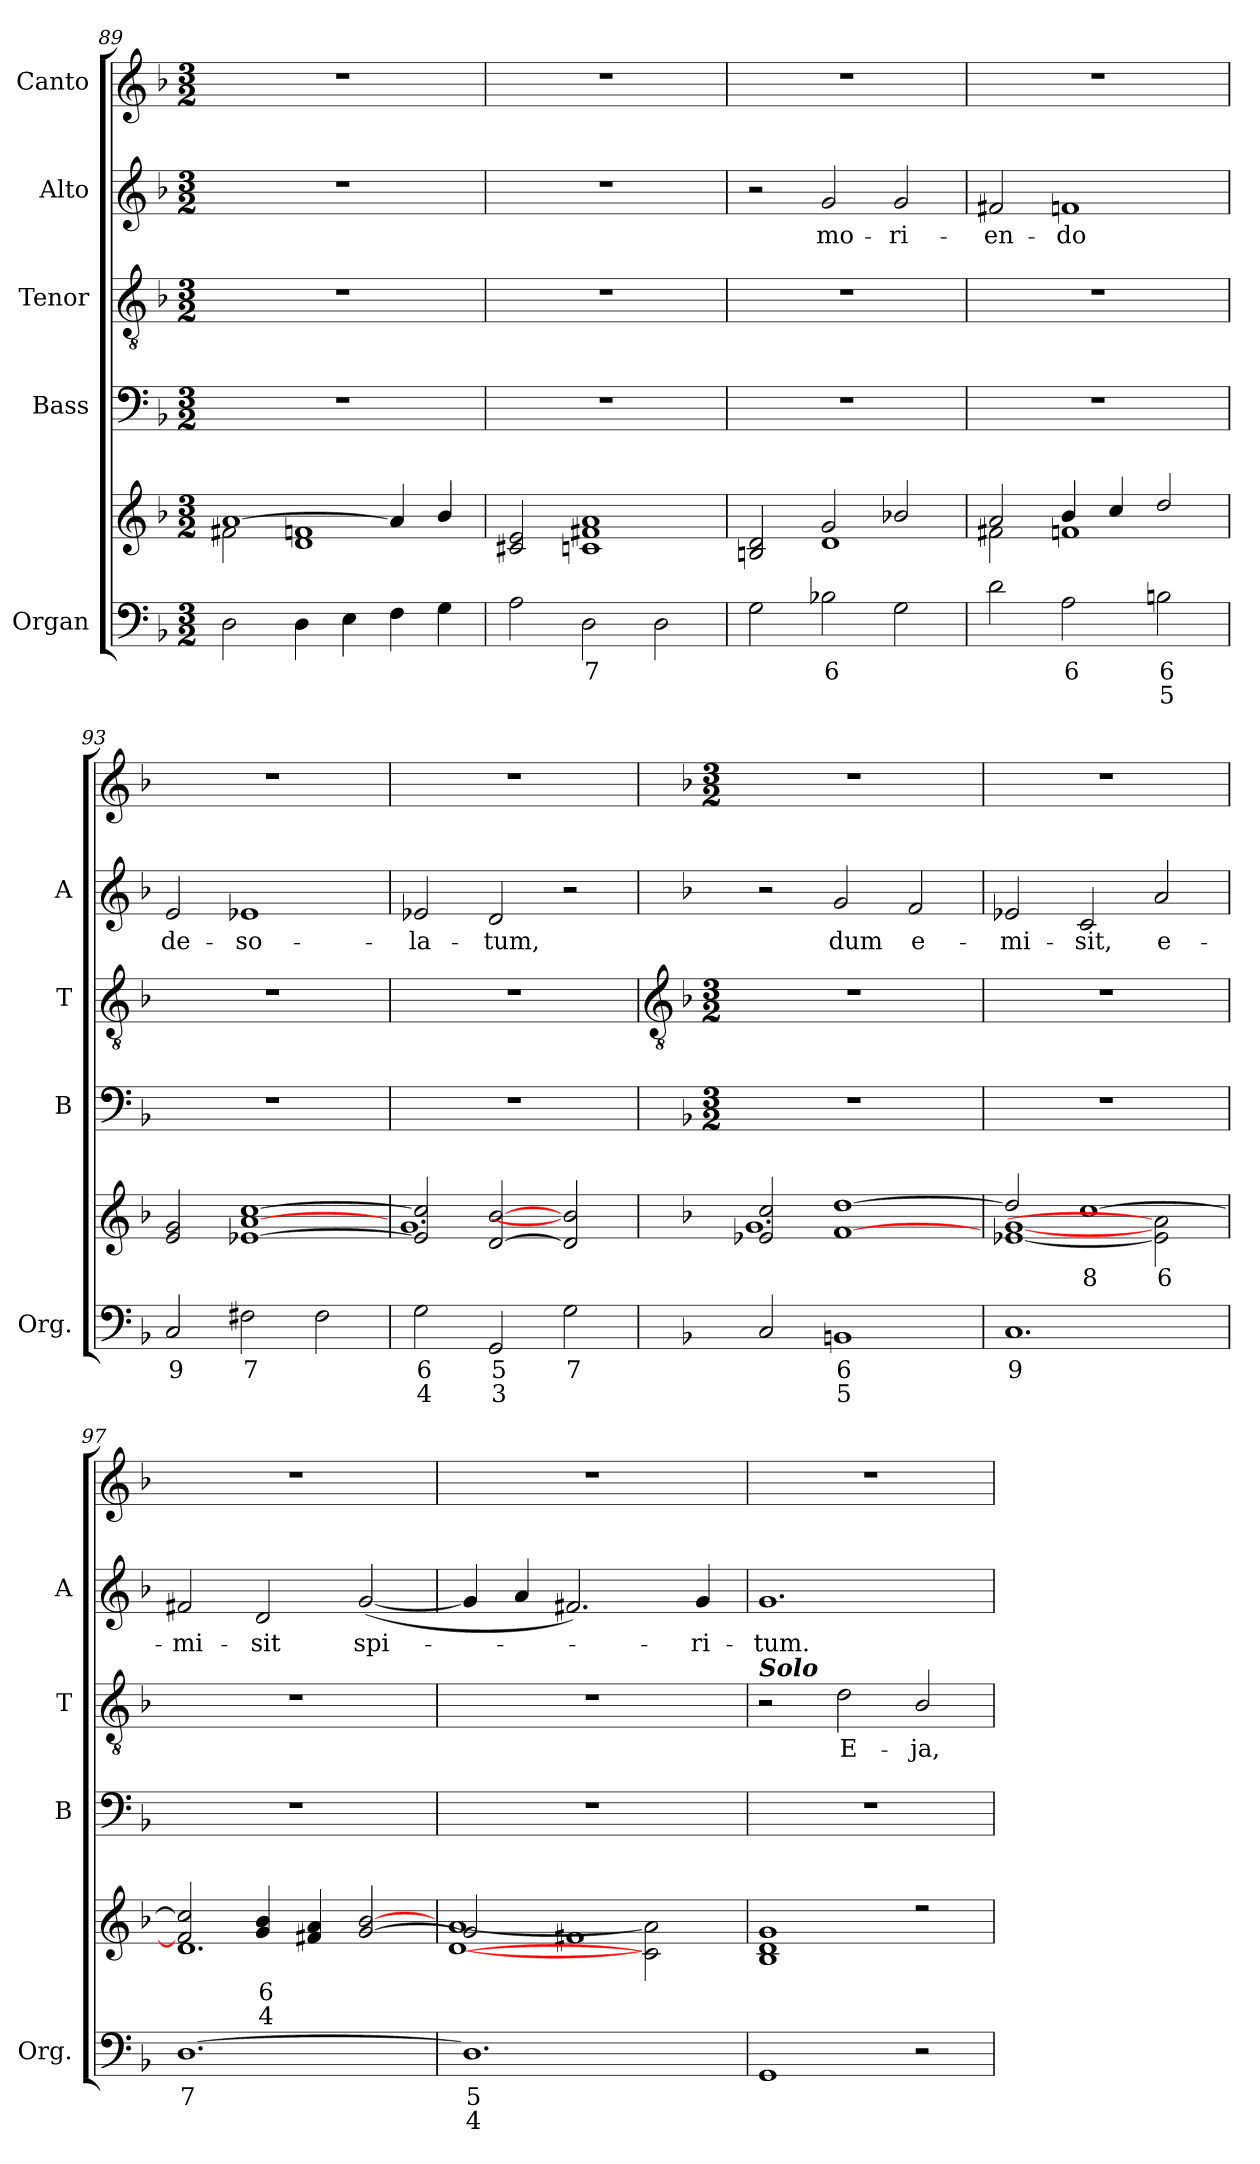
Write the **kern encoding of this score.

**kern	**text	**text	**kern	**text	**text	**kern	**kern	**text	**kern	**text	**kern
*part5	*part5	*part5	*part5	*part5	*part5	*part4	*part3	*part3	*part2	*part2	*part1
*staff6	*staff6	*staff6	*staff5	*staff5	*staff5	*staff4	*staff3	*staff3	*staff2	*staff2	*staff1
*I"Organ	*	*	*	*	*	*I"Bass	*I"Tenor	*	*I"Alto	*	*I"Canto
*I'Org.	*	*	*	*	*	*I'B	*I'T	*	*I'A	*	*
*clefF4	*	*	*clefG2	*	*	*clefF4	*clefGv2	*	*clefG2	*	*clefG2
*k[b-]	*	*	*k[b-]	*	*	*k[b-]	*k[b-]	*	*k[b-]	*	*k[b-]
*F:	*	*	*F:	*	*	*F:	*F:	*	*F:	*	*F:
*M3/2	*	*	*M3/2	*	*	*M3/2	*M3/2	*	*M3/2	*	*M3/2
=89	=89	=89	=89	=89	=89	=89	=89	=89	=89	=89	=89
*	*	*	*^	*	*	*	*	*	*	*	*
!	!	!	!	!	!	!	!	!	!	!LO:N:vis=1	!	!
2D	.	.	[1a/	2f#X\	.	.	1.r	1.r	.	1.r	.	1.r
4D	.	.	.	1d\ 1fn\	.	.	.	.	.	.	.	.
4E	.	.	.	.	.	.	.	.	.	.	.	.
4F	.	.	4a/]	.	.	.	.	.	.	.	.	.
4G	.	.	4b-/	.	.	.	.	.	.	.	.	.
=90	=90	=90	=90	=90	=90	=90	=90	=90	=90	=90	=90	=90
!	!	!	!	!LO:N:vis=1	!	!	!	!	!	!LO:N:vis=1	!	!
2A	.	.	2c#X/ 2e/	1.ryy	.	.	1.r	1.r	.	1.r	.	1.r
!	!LO:LY:b	!	!	!	!	!	!	!	!	!	!	!
2D	7	.	1cn/ 1f#X/ 1a/	.	.	.	.	.	.	.	.	.
2D	.	.	.	.	.	.	.	.	.	.	.	.
=91	=91	=91	=91	=91	=91	=91	=91	=91	=91	=91	=91	=91
2G	.	.	2Bn/ 2d/	2ryy	.	.	1.r	1.r	.	2r	.	1.r
!	!LO:LY:b	!	!	!	!	!	!	!	!	!	!LO:LY:b	!
2B-X	6	.	2g/	1d\	.	.	.	.	.	2g	mo-	.
!	!	!	!	!	!	!	!	!	!	!	!LO:LY:b	!
2G	.	.	2b-X/	.	.	.	.	.	.	2g	-ri-	.
=92	=92	=92	=92	=92	=92	=92	=92	=92	=92	=92	=92	=92
!	!	!	!	!	!	!	!	!	!	!	!LO:LY:b	!
2d	.	.	2a/	2f#X\	.	.	1.r	1.r	.	2f#X	-en-	1.r
!	!LO:LY:b	!	!	!	!	!	!	!	!	!	!LO:LY:b	!
2A	6	.	4b-/	1fn\	.	.	.	.	.	1fn	-do	.
.	.	.	4cc/	.	.	.	.	.	.	.	.	.
!	!LO:LY:b	!LO:LY:b	!	!	!	!	!	!	!	!	!	!
2Bn	6	5	2dd/	.	.	.	.	.	.	.	.	.
=93	=93	=93	=93	=93	=93	=93	=93	=93	=93	=93	=93	=93
!	!LO:LY:b	!	!	!LO:N:vis=1	!	!	!	!	!	!	!LO:LY:b	!
2C	9	.	2e/ 2g/	1.ryy	.	.	1.r	1.r	.	2e	de-	1.r
!	!LO:LY:b	!	!	!	!	!	!	!	!	!	!LO:LY:b	!
2F#X	7	.	[1e-X/ [1a/ [1cc/	.	.	.	.	.	.	1e-X	-so-	.
2F#	.	.	.	.	.	.	.	.	.	.	.	.
=94	=94	=94	=94	=94	=94	=94	=94	=94	=94	=94	=94	=94
!	!LO:LY:b	!LO:LY:b	!	!	!	!	!	!	!	!	!LO:LY:b	!
2G	6	4	2e-/] 2cc/]	1.g\	.	.	1.r	1.r	.	2e-X	-la-	1.r
!	!LO:LY:b	!LO:LY:b	!	!	!	!	!	!	!	!	!LO:LY:b	!
2GG	5	3	[2d/ [2b-/	.	.	.	.	.	.	2d	-tum,	.
!	!LO:LY:b	!	!	!	!	!	!	!	!	!	!	!
2G	7	.	2d/] 2b/]	.	.	.	.	.	.	2r	.	.
!!LO:LB:g=z
=95	=95	=95	=95	=95	=95	=95	=95	=95	=95	=95	=95	=95
*	*	*	*	*	*	*	*	*clefGv2	*	*	*	*
*	*	*	*	*	*	*	*k[b-]	*k[b-]	*	*	*	*
*	*	*	*	*	*	*	*F:	*F:	*	*	*	*
*	*	*	*	*	*	*	*M3/2	*M3/2	*	*	*	*M3/2
!	!	!	!	!	!	!	!LO:N:vis=1	!LO:N:vis=1	!	!	!	!
2C	.	.	2e-X/ 2cc/	1.g	.	.	1.r	1.r	.	2r	.	1.r
!	!LO:LY:b	!LO:LY:b	!	!	!	!	!	!	!	!	!LO:LY:b	!
1BBn	6	5	[1f/ [1dd/	.	.	.	.	.	.	2g	dum	.
!	!	!	!	!	!	!	!	!	!	!	!LO:LY:b	!
.	.	.	.	.	.	.	.	.	.	2f	e-	.
=96	=96	=96	=96	=96	=96	=96	=96	=96	=96	=96	=96	=96
!	!LO:LY:b	!	!	!	!	!	!LO:N:vis=1	!LO:N:vis=1	!	!	!LO:LY:b	!
1.C	9	.	2dd/]	[1e-X [1g	.	.	1.r	1.r	.	2e-X	-mi-	1.r
!	!	!	!	!	!LO:LY:b	!	!	!	!	!	!LO:LY:b	!
.	.	.	[1cc/	.	8	.	.	.	.	2c	-sit,	.
!	!	!	!	!	!LO:LY:b	!	!	!	!	!	!LO:LY:b	!
.	.	.	.	2e-\] 2a\]	6	.	.	.	.	2a	e-	.
=97	=97	=97	=97	=97	=97	=97	=97	=97	=97	=97	=97	=97
!	!LO:LY:b	!LO:LY:b	!	!	!	!	!LO:N:vis=1	!LO:N:vis=1	!	!	!LO:LY:b	!
[1.D	7	.	2f#/] 2cc/]	1.d	.	.	1.r	1.r	.	2f#X	-mi-	1.r
!	!	!	!	!	!LO:LY:b	!LO:LY:b	!	!	!	!	!LO:LY:b	!
.	.	.	4g/ 4b-/	.	6	4	.	.	.	2d	-sit	.
.	.	.	4f#/ 4a/	.	.	.	.	.	.	.	.	.
!	!	!	!	!	!	!	!	!	!	!	!LO:LY:b	!
.	.	.	[2g/ [2b-/	.	.	.	.	.	.	(<[2g	spi-	.
=98	=98	=98	=98	=98	=98	=98	=98	=98	=98	=98	=98	=98
!	!LO:LY:b	!LO:LY:b	!	!	!	!	!LO:N:vis=1	!LO:N:vis=1	!	!	!	!
1.D]	5	4	2g/]	[1d [1a	.	.	1.r	1.r	.	4g]	.	1.r
.	.	.	.	.	.	.	.	.	.	4a	.	.
.	.	.	1f#X/	.	.	.	.	.	.	2.f#X)	.	.
.	.	.	.	2c] 2a]	.	.	.	.	.	.	.	.
!	!	!	!	!	!	!	!	!	!	!	!LO:LY:b	!
.	.	.	.	.	.	.	.	.	.	4g	ri-	.
=99	=99	=99	=99	=99	=99	=99	=99	=99	=99	=99	=99	=99
!	!	!	!	!	!	!	!	!LO:TX:a:Bi:t=Solo	!	!	!	!
!	!	!	!	!LO:N:vis=1	!	!	!LO:N:vis=1	!	!	!	!LO:LY:b	!
1GG	.	.	1B-/ 1d/ 1g/	1.ryy	.	.	1.r	2r	.	1.g	-tum.	1.r
!	!	!	!	!	!	!	!	!	!LO:LY:b	!	!	!
.	.	.	.	.	.	.	.	2d	E-	.	.	.
!	!	!	!	!	!	!	!	!	!LO:LY:b	!	!	!
2r	.	.	2r	.	.	.	.	2B-/	-ja,	.	.	.
*	*	*	*v	*v	*	*	*	*	*	*	*	*
=	=	=	=	=	=	=	=	=	=	=	=
*-	*-	*-	*-	*-	*-	*-	*-	*-	*-	*-	*-
